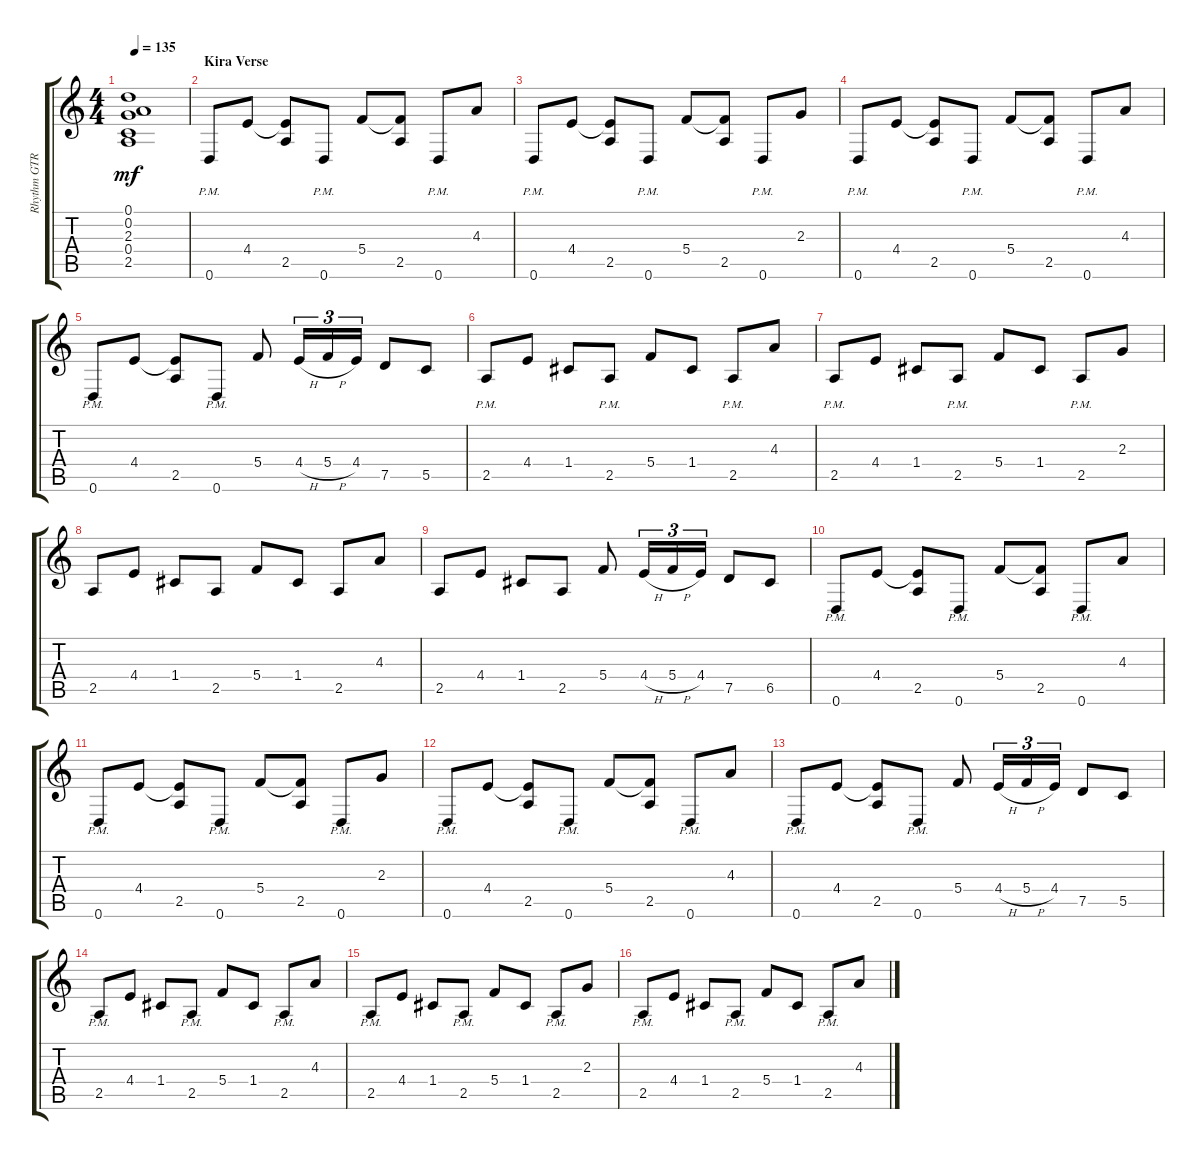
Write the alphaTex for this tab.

\track ("Rhythm GTR 2" "Rhythm GTR") {instrument distortionguitar}
\staff {score tabs}
\tuning (D4 A3 F3 C3 G2 D2) {hide}
\ts (4 4)
\tempo 135
\clef g2
\ks aminor
(0.1{t} 0.2{t} 2.3{t} 0.4{t} 2.5{t}).1{dy mf} |
\section ("" "Kira Verse")
0.6{pm}.8 4.4.8 (4.4{t} 2.5).8 0.6{pm}.8 5.4.8 (5.4{t} 2.5).8 0.6{pm}.8 4.3.8 |
0.6{pm}.8 4.4.8 (4.4{t} 2.5).8 0.6{pm}.8 5.4.8 (5.4{t} 2.5).8 0.6{pm}.8 2.3.8 |
0.6{pm}.8 4.4.8 (4.4{t} 2.5).8 0.6{pm}.8 5.4.8 (5.4{t} 2.5).8 0.6{pm}.8 4.3.8 |
0.6{pm}.8 4.4.8 (4.4{t} 2.5).8 0.6{pm}.8 5.4.8 4.4{h}.16{tu (3 2)} 5.4{h}.16{tu (3 2)} 4.4.16{tu (3 2)} 7.5.8 5.5.8 |
2.5{pm}.8 4.4.8 1.4.8 2.5{pm}.8 5.4.8 1.4.8 2.5{pm}.8 4.3.8 |
2.5{pm}.8 4.4.8 1.4.8 2.5{pm}.8 5.4.8 1.4.8 2.5{pm}.8 2.3.8 |
2.5.8 4.4.8 1.4.8 2.5.8 5.4.8 1.4.8 2.5.8 4.3.8 |
2.5.8 4.4.8 1.4.8 2.5.8 5.4.8 4.4{h}.16{tu (3 2)} 5.4{h}.16{tu (3 2)} 4.4.16{tu (3 2)} 7.5.8 6.5.8 |
0.6{pm}.8 4.4.8 (4.4{t} 2.5).8 0.6{pm}.8 5.4.8 (5.4{t} 2.5).8 0.6{pm}.8 4.3.8 |
0.6{pm}.8 4.4.8 (4.4{t} 2.5).8 0.6{pm}.8 5.4.8 (5.4{t} 2.5).8 0.6{pm}.8 2.3.8 |
0.6{pm}.8 4.4.8 (4.4{t} 2.5).8 0.6{pm}.8 5.4.8 (5.4{t} 2.5).8 0.6{pm}.8 4.3.8 |
0.6{pm}.8 4.4.8 (4.4{t} 2.5).8 0.6{pm}.8 5.4.8 4.4{h}.16{tu (3 2)} 5.4{h}.16{tu (3 2)} 4.4.16{tu (3 2)} 7.5.8 5.5.8 |
2.5{pm}.8 4.4.8 1.4.8 2.5{pm}.8 5.4.8 1.4.8 2.5{pm}.8 4.3.8 |
2.5{pm}.8 4.4.8 1.4.8 2.5{pm}.8 5.4.8 1.4.8 2.5{pm}.8 2.3.8 |
2.5{pm}.8 4.4.8 1.4.8 2.5{pm}.8 5.4.8 1.4.8 2.5{pm}.8 4.3.8
